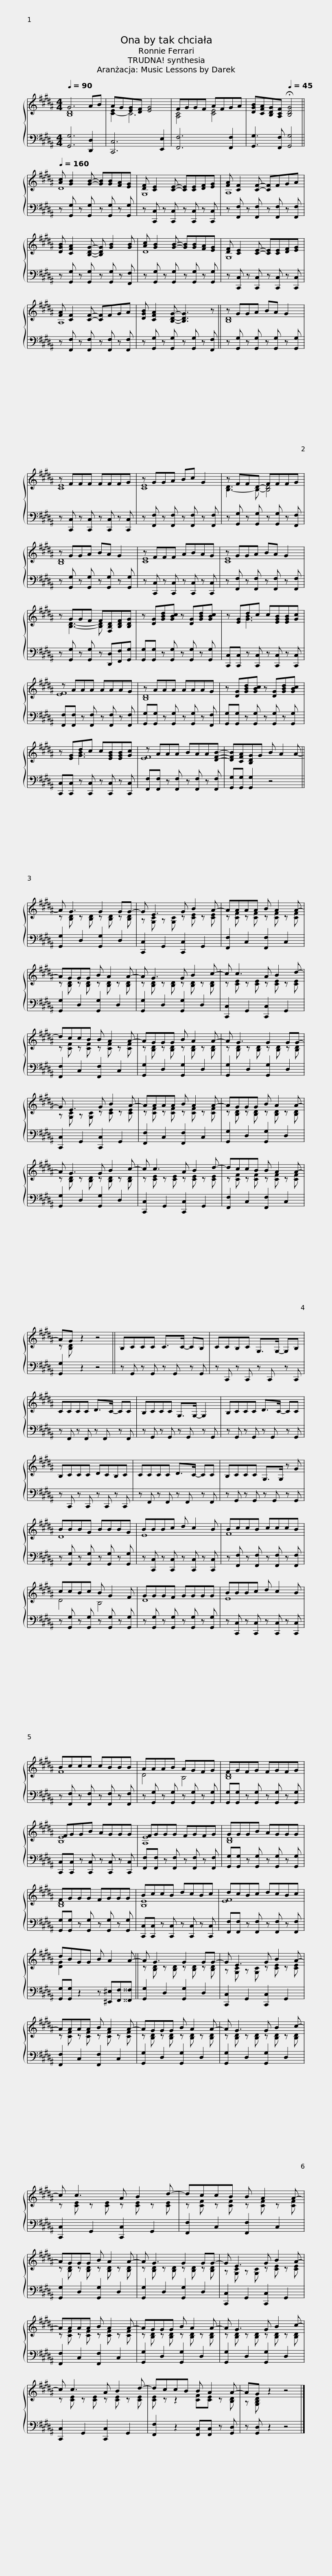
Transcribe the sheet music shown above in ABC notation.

X:1
%%score { ( 1 2 ) | 3 }
L:1/8
Q:1/4=90
M:4/4
I:linebreak $
K:B
V:1 treble
V:2 treble
V:3 bass
V:1
 G6 AB | AG[EG][DF] [EG]4 | FGGF AFGA | [DGB][CFA][B,DG][A,CF][Q:1/4=45] !fermata![B,DG]4 ||$[Q:1/4=160] [Ac] [GB]2 [GB]- [GB][GB][FA][EG] | %5
 [DF] [CE]2 [CE]- [CE][CE][DF][EG] | [FA] [CF]2 [CF]- [CF]FGA | [DGB] [CFA]2 [B,DG]- [B,DG] [GB]2 [GB] |$ [Ac] [GB]2 [GB]- [GB][GB][FA][EG] | [DF] [CE]2 [CE]- [CE][CE][DF][EG] | %10
 [FA] [CF]2 [CF]- [CF]FGA | [DGB] [CFA]2 [B,DG]- [B,DG]3 z ||$ z GGA BA G2 | z FFF FFFG | z GGA Bc G2 | %15
 z FFD- FFFG |$ z GGA BA G2 | z FFF ABAG | z GGA BA G2 | z GGF F[F,B,D][B,DF][B,DG] |$ %20
 z [DG][GBd][GBc] z [DG][GBd][GBc] | z [EG]dc c[EGB][EGB][Gc] | z AAA AAAG | z AAA AAAG |$ z [DG][GBd][GBc] z [DG][GBd][GBc] | %25
 z [EG]dc c[EGB][EGB][Gc] | z AAA BAA[DFB]- | [DFB][CFA][B,DG]G B A2 A- ||$ A G3 G2 GG- | G E3 G B2 A- | %30
 AAAA B A2 A- | AGGG B A2 A- |$ A G3 G B2 c- | c c3 A B2 d- | dccB B A2 A- | %35
 AGGG B A2 A- |$ A G3 G2 GG- | G E3 G B2 A- | AAAA B A2 A- | AGGG B A2 A- |$ %40
 A G3 G B2 c- | c c3 A B2 d- | dccB B A2 A- | AG z2 z4 ||$ B,CCC C>C- CB, | %45
 CCB,C G,>G,- G,B, | CCCC D>C- CC | B,CCC G,>G,- G,2 |$ B,CCC D>C- CC | B,CCC DCB,C | %50
 CCCC D>C- CC | B,CCC G,>G, z G |$ BBBG BBBG | BBBc d c2 B | BccB cccB | %55
 ccBc B G2 F |$ GGGF GGGG | BBBc d c2 B | Bccc cBBB | AAAB AGFG |$ %60
 FGFG FGFG | FGGB AGGG | FGGG FGFG | GGGB AGGG |$ FGGG FGGG | %65
 BccB dcBc | dcBc dcBc | dBGG B A2 A- ||$ A G3 G2 GG- | G E3 G B2 A- | %70
 AAAA B A2 A- | AGGG B A2 A- |$ A G3 G B2 c- | c c3 A B2 d- | dccB B A2 A- | %75
 AGGG B A2 A- |$ A G3 G2 GG- | G E3 G B2 A- | AAAA B A2 A- | AGGG B A2 A- |$ %80
 A G3 G B2 c- | c c3 A B2 d- | dccB B A2 A- | AG z2 z4 |] %84
V:2
 [B,D]8 | [C-E]2 C6 | [A,C]4 [CE]4 | x8 ||$ D8 | %5
 G,8 | A,8 | x8 |$ D8 | G,8 | %10
 A,8 | x8 ||$ [B,D]8 | [CE]8 | [CE]8 | %15
 [B,-D]3 B,- [B,D]4 |$ [B,D]8 | [CE]8 | [CE]8 | x [B,D]3- [B,D] x3 |$ %20
 x8 | x2 [GB]3 x3 | [EF]8 | [B,D]8 |$ x8 | %25
 x2 [GB]3 x3 | [EF]8 | x8 ||$ z [B,D] z [B,D] z [B,D] z [B,D] | z [G,C] z [G,C] z [CE] z [CE] | %30
 z [CF] z [CF] z [CF] z [CF] | z [B,D] z [B,D] z [B,D] z [B,D] |$ z [B,D] z [B,D] z [B,D] z [B,D] | z [CE] z [CE] z [CE] z [CE] | z [CF] z [CF] z [CF] z [CF] | %35
 z [B,D] z [B,D] z [B,D] z [B,D] |$ z [B,D] z [B,D] z [B,D] z [B,D] | z [G,C] z [G,C] z [CE] z [CE] | z [CF] z [CF] z [CF] z [CF] | z [B,D] z [B,D] z [B,D] z [B,D] |$ %40
 z [B,D] z [B,D] z [B,D] z [B,D] | z [CE] z [CE] z [CE] z [CE] | z [CF] z [CF] z [CF] z [CF] | z [B,D] x6 ||$ x8 | %45
 x8 | x8 | x8 |$ x8 | x8 | %50
 x8 | x8 |$ D8 | E8 | F8 | %55
 D4 B,4 |$ D8 | E8 | F8 | D4 B,4 |$ %60
 [B,D]8 | [B,E]8 | [A,E]8 | [B,D]8 |$ [B,D]8 | %65
 [B,E]8 | [EF]8 | [DG]2 x6 ||$ z [B,D] z [B,D] z [B,D] z [B,D] | z [G,C] z [G,C] z [CE] z [CE] | %70
 z [CF] z [CF] z [CF] z [CF] | z [B,D] z [B,D] z [B,D] z [B,D] |$ z [B,D] z [B,D] z [B,D] z [B,D] | z [CE] z [CE] z [CE] z [CE] | z [CF] z [CF] z [CF] z [CF] | %75
 z [B,D] z [B,D] z [B,D] z [B,D] |$ z [B,D] z [B,D] z [B,D] z [B,D] | z [G,C] z [G,C] z [CE] z [CE] | z [CF] z [CF] z [CF] z [CF] | z [B,D] z [B,D] z [B,D] z [B,D] |$ %80
 z [B,D] z [B,D] z [B,D] z [B,D] | z [CE] z [CE] z [CE] z [CE] | [CE] z z2 [CF][CE] z [B,D] | z [G,B,D] x6 |] %84
V:3
 [G,,G,]6 [D,,D,]2 | [C,,C,]6 [E,,E,]2 | [F,,F,]6 [F,,F,]2 | [G,,G,]3 [F,,F,] [G,,G,]4 ||$ z [G,,G,] z [G,,G,] z [G,,G,] z [G,,G,] | %5
 z [C,,C,] z [C,,C,] z [C,,C,] z [C,,C,] | z [F,,F,] z [F,,F,] z [F,,F,] z [F,,F,] | z [G,,G,] z [G,,G,] z [G,,G,] z [F,,F,] |$ z [G,,G,] z [G,,G,] z [G,,G,] z [G,,G,] | z [C,,C,] z [C,,C,] z [C,,C,] z [C,,C,] | %10
 z [F,,F,] z [F,,F,] z [F,,F,] z [F,,F,] | z [G,,G,] z [G,,G,] z [G,,G,] z [F,,F,] ||$ z [G,,G,] z [G,,G,] z [G,,G,] z [G,,G,] | z [C,,C,] z [C,,C,] z [C,,C,] z [C,,C,] | z [F,,F,] z [F,,F,] z [F,,F,] z [F,,F,] | %15
 z [G,,G,] z [G,,G,] z [G,,G,] z [F,,F,] |$ z [G,,G,] z [G,,G,] z [G,,G,] z [G,,G,] | z [C,,C,] z [C,,C,] z [C,,C,] z [C,,C,] | z [F,,F,] z [F,,F,] z [F,,F,] z [F,,F,] | z [G,,G,] z [G,,G,] z [D,,D,][F,,F,][G,,G,] |$ %20
 [G,,G,][G,,G,] z [G,,G,] z [G,,G,] z [G,,G,] | [C,,C,][C,,C,] z [C,,C,] z [C,,C,] z [C,,C,] | [F,,F,][F,,F,] z [F,,F,] z [F,,F,] z [F,,F,] | [G,,G,][G,,G,] z [G,,G,] z [G,,G,] z [F,,F,] |$ [G,,G,][G,,G,] z [G,,G,] z [G,,G,] z [G,,G,] | %25
 [C,,C,][C,,C,] z [C,,C,] z [C,,C,] z [C,,C,] | [F,,F,][F,,F,] z [F,,F,] z [F,,F,] z [F,,F,] | [G,,G,][G,,G,] [G,,G,]2 z4 ||$ [G,,G,]2 D,2 [G,,G,]2 D,2 | [C,,C,]2 G,,2 [C,,C,]2 G,,2 | %30
 [F,,F,]2 C,2 [F,,F,]2 C,2 | [G,,G,]2 D,2 [G,,G,]2 D,2 |$ [G,,G,]2 D,2 [G,,G,]2 D,2 | [C,,C,]2 G,,2 [C,,C,]2 G,,2 | [F,,F,]2 C,2 [F,,F,]2 C,2 | %35
 [G,,G,]2 D,2 [G,,G,]2 D,2 |$ [G,,G,]2 D,2 [G,,G,]2 D,2 | [C,,C,]2 G,,2 [C,,C,]2 G,,2 | [F,,F,]2 C,2 [F,,F,]2 C,2 | [G,,G,]2 D,2 [G,,G,]2 D,2 |$ %40
 [G,,G,]2 D,2 [G,,G,]2 D,2 | [C,,C,]2 G,,2 [C,,C,]2 G,,2 | [F,,F,]2 C,2 [F,,F,]2 C,2 | [G,,G,]2 z2 z4 ||$ z G,, z G,, z G,, z G,, | %45
 z C,, z C,, z C,, z C,, | z F,, z F,, z F,, z F,, | z G,, z G,, z G,, z G,, |$ z G,, z G,, z G,, z G,, | z C,, z C,, z C,, z C,, | %50
 z F,, z F,, z F,, z F,, | z G,, z G,, z G,, z G,, |$ z [G,,G,] z [G,,G,] z [G,,G,] z [G,,G,] | z [C,,C,] z [C,,C,] z [C,,C,] z [C,,C,] | z [F,,F,] z [F,,F,] z [F,,F,] z [F,,F,] | %55
 z [G,,G,] z [G,,G,] z [G,,G,] z [G,,G,] |$ z [G,,G,] z [G,,G,] z [G,,G,] z [G,,G,] | z [C,,C,] z [C,,C,] z [C,,C,] z [C,,C,] | z [F,,F,] z [F,,F,] z [F,,F,] z [F,,F,] | z [G,,G,] z [G,,G,] z [G,,G,] z [G,,G,] |$ %60
 [G,,G,][G,,G,] z [G,,G,] z [G,,G,] z [G,,G,] | [C,,C,][C,,C,] z [C,,C,] z [C,,C,] z [C,,C,] | [F,,F,][F,,F,] z [F,,F,] z [F,,F,] z [F,,F,] | [G,,G,][G,,G,] z [G,,G,] z [G,,G,] z [G,,G,] |$ [G,,G,][G,,G,] z [G,,G,] z [G,,G,] z [G,,G,] | %65
 [C,,C,][C,,C,] z [C,,C,] z [C,,C,] z [C,,C,] | [F,,F,][F,,F,] z [F,,F,] z [F,,F,] z [F,,F,] | [G,,G,][G,,G,] z2 z [^E,,^E,][F,,F,][^^F,,^^F,] ||$ [G,,G,]2 D,2 [G,,G,]2 D,2 | [C,,C,]2 G,,2 [C,,C,]2 G,,2 | %70
 [F,,F,]2 C,2 [F,,F,]2 C,2 | [G,,G,]2 D,2 [G,,G,]2 D,2 |$ [G,,G,]2 D,2 [G,,G,]2 D,2 | [C,,C,]2 G,,2 [C,,C,]2 G,,2 | [F,,F,]2 C,2 [F,,F,]2 C,2 | %75
 [G,,G,]2 D,2 [G,,G,]2 D,2 |$ [G,,G,]2 D,2 [G,,G,]2 D,2 | [C,,C,]2 G,,2 [C,,C,]2 G,,2 | [F,,F,]2 C,2 [F,,F,]2 C,2 | [G,,G,]2 D,2 [G,,G,]2 D,2 |$ %80
 [G,,G,]2 D,2 [G,,G,]2 D,2 | [C,,C,]2 G,,2 [C,,C,]2 G,,2 | [F,,F,]2 z2 [F,,C,][F,,C,] z [G,,D,] | z [G,,D,] z2 z4 |] %84
